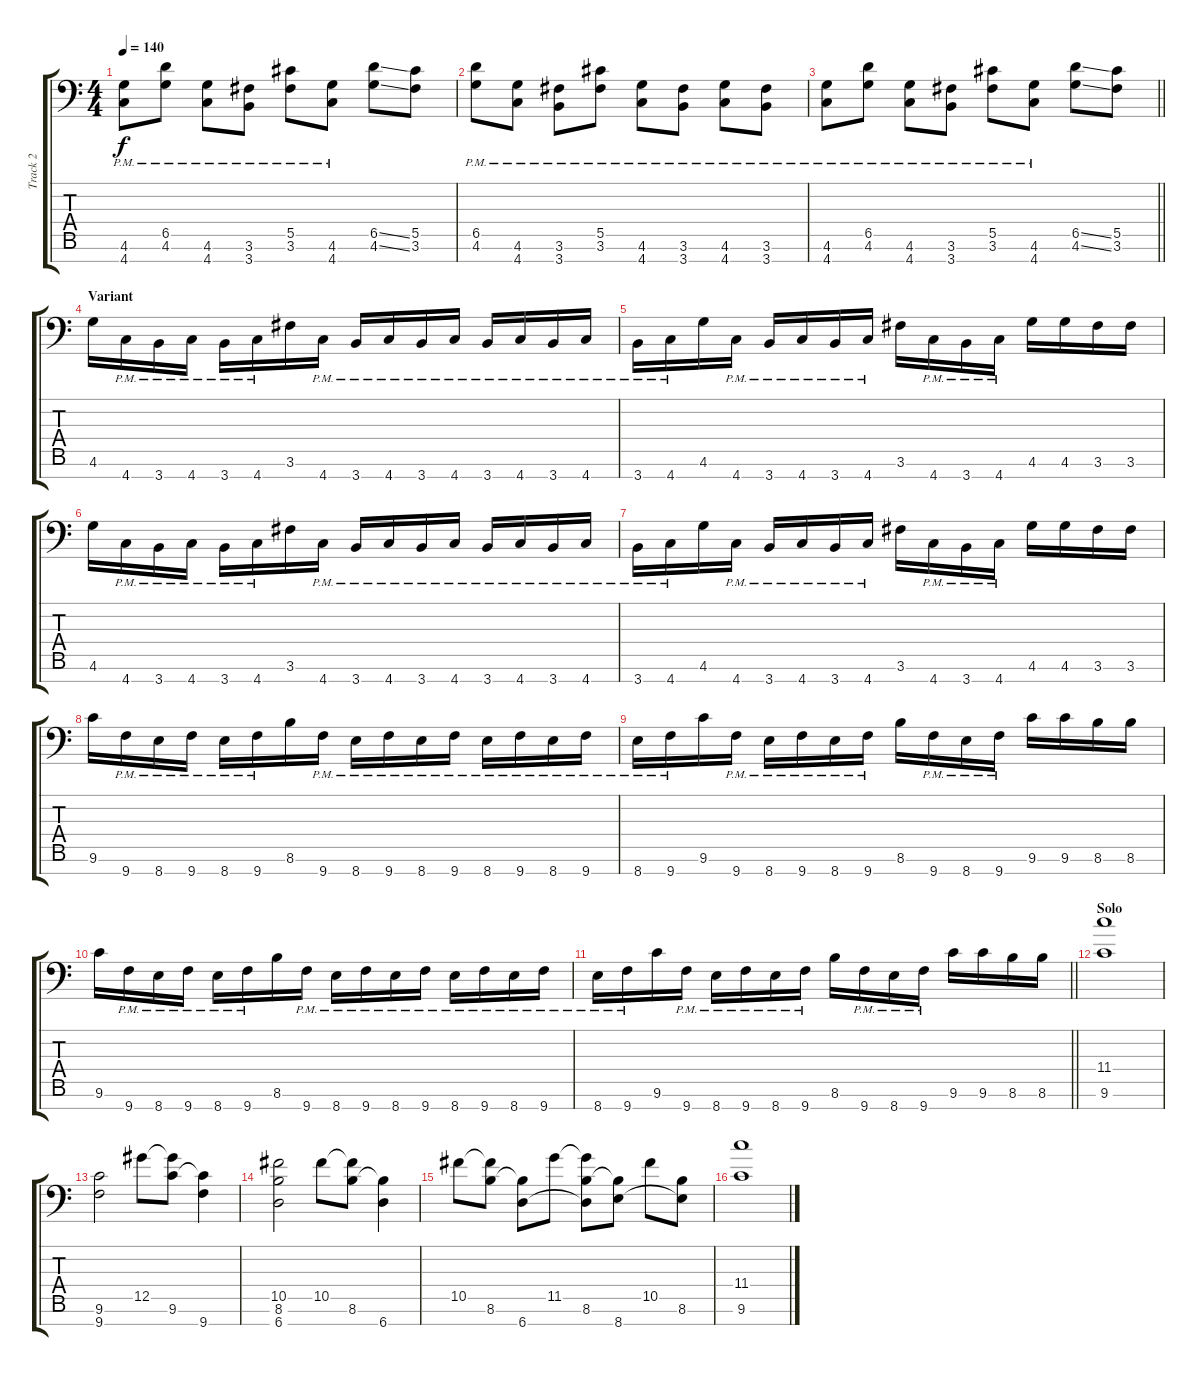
\track ("Track 2" "Track 2") {instrument overdrivenguitar}
\staff {score tabs}
\tuning (Eb4 Bb3 Gb3 Db3 Ab2 Eb2 Ab1) {hide}
\ts (4 4)
\tempo 140
\clef f4
\ks c
(4.6{pm} 4.7{pm}).8{dy f} (6.5{pm} 4.6{pm}).8 (4.6{pm} 4.7{pm}).8 (3.6{pm} 3.7{pm}).8 (5.5{pm} 3.6{pm}).8 (4.6{pm} 4.7{pm}).8 (6.5{ss} 4.6{ss}).8 (5.5 3.6).8 |
(6.5{pm} 4.6{pm}).8 (4.6{pm} 4.7{pm}).8 (3.6{pm} 3.7{pm}).8 (5.5{pm} 3.6{pm}).8 (4.6{pm} 4.7{pm}).8 (3.6{pm} 3.7{pm}).8 (4.6{pm} 4.7{pm}).8 (3.6{pm} 3.7{pm}).8 |
\barLineRight lightlight
(4.6{pm} 4.7{pm}).8 (6.5{pm} 4.6{pm}).8 (4.6{pm} 4.7{pm}).8 (3.6{pm} 3.7{pm}).8 (5.5{pm} 3.6{pm}).8 (4.6{pm} 4.7{pm}).8 (6.5{ss} 4.6{ss}).8 (5.5 3.6).8 |
\section ("" "Variant")
4.6.16 4.7{pm}.16 3.7{pm}.16 4.7{pm}.16 3.7{pm}.16 4.7{pm}.16 3.6.16 4.7{pm}.16 3.7{pm}.16 4.7{pm}.16 3.7{pm}.16 4.7{pm}.16 3.7{pm}.16 4.7{pm}.16 3.7{pm}.16 4.7{pm}.16 |
3.7{pm}.16 4.7{pm}.16 4.6.16 4.7{pm}.16 3.7{pm}.16 4.7{pm}.16 3.7{pm}.16 4.7{pm}.16 3.6.16 4.7{pm}.16 3.7{pm}.16 4.7{pm}.16 4.6.16 4.6.16 3.6.16 3.6.16 |
4.6.16 4.7{pm}.16 3.7{pm}.16 4.7{pm}.16 3.7{pm}.16 4.7{pm}.16 3.6.16 4.7{pm}.16 3.7{pm}.16 4.7{pm}.16 3.7{pm}.16 4.7{pm}.16 3.7{pm}.16 4.7{pm}.16 3.7{pm}.16 4.7{pm}.16 |
3.7{pm}.16 4.7{pm}.16 4.6.16 4.7{pm}.16 3.7{pm}.16 4.7{pm}.16 3.7{pm}.16 4.7{pm}.16 3.6.16 4.7{pm}.16 3.7{pm}.16 4.7{pm}.16 4.6.16 4.6.16 3.6.16 3.6.16 |
9.6.16 9.7{pm}.16 8.7{pm}.16 9.7{pm}.16 8.7{pm}.16 9.7{pm}.16 8.6.16 9.7{pm}.16 8.7{pm}.16 9.7{pm}.16 8.7{pm}.16 9.7{pm}.16 8.7{pm}.16 9.7{pm}.16 8.7{pm}.16 9.7{pm}.16 |
8.7{pm}.16 9.7{pm}.16 9.6.16 9.7{pm}.16 8.7{pm}.16 9.7{pm}.16 8.7{pm}.16 9.7{pm}.16 8.6.16 9.7{pm}.16 8.7{pm}.16 9.7{pm}.16 9.6.16 9.6.16 8.6.16 8.6.16 |
9.6.16 9.7{pm}.16 8.7{pm}.16 9.7{pm}.16 8.7{pm}.16 9.7{pm}.16 8.6.16 9.7{pm}.16 8.7{pm}.16 9.7{pm}.16 8.7{pm}.16 9.7{pm}.16 8.7{pm}.16 9.7{pm}.16 8.7{pm}.16 9.7{pm}.16 |
\barLineRight lightlight
8.7{pm}.16 9.7{pm}.16 9.6.16 9.7{pm}.16 8.7{pm}.16 9.7{pm}.16 8.7{pm}.16 9.7{pm}.16 8.6.16 9.7{pm}.16 8.7{pm}.16 9.7{pm}.16 9.6.16 9.6.16 8.6.16 8.6.16 |
\section ("" "Solo")
(11.4 9.6).1{volume 12} |
(9.6 9.7).2 12.5.8 (12.5{t} 9.6).8 (9.6{t} 9.7).4 |
(10.5 8.6 6.7).2 10.5.8 (10.5{t} 8.6).8 (8.6{t} 6.7).4 |
10.5.8 (10.5{t} 8.6).8 (8.6{t} 6.7).8 11.5.8 (11.5{t} 8.6 6.7{t}).8 (8.6{t} 8.7).8 10.5.8 (8.6 8.7{t}).8 |
(11.4 9.6).1
